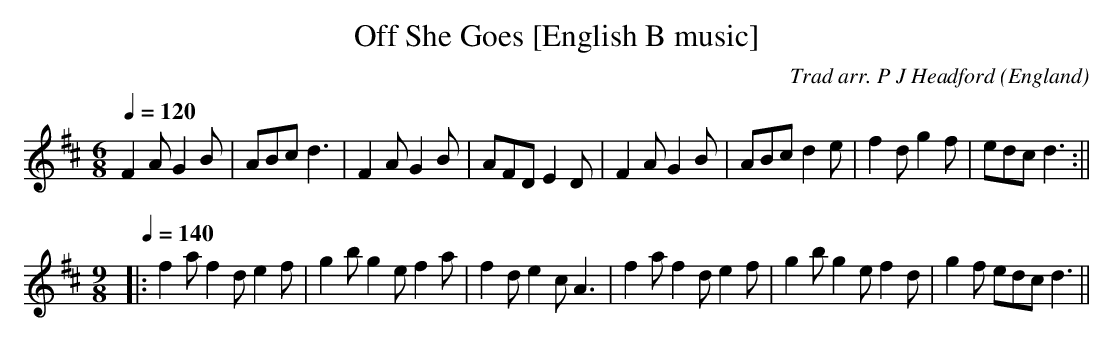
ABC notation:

X:1
T:Off She Goes [English B music]
M:6/8
L:1/8
Q:1/4=120
C:Trad arr. P J Headford
O:England
K:D
F2A G2B|ABc d3|F2A G2B|AFD E2D|\
F2A G2B|ABc d2e|f2d g2f|edc d3:||
M:9/8
L:1/8
Q:1/4=140
|:f2a f2d e2f|g2b g2e f2a|f2d e2c A3|\
f2a f2d e2f|g2b g2e f2d|g2f edc d3||
